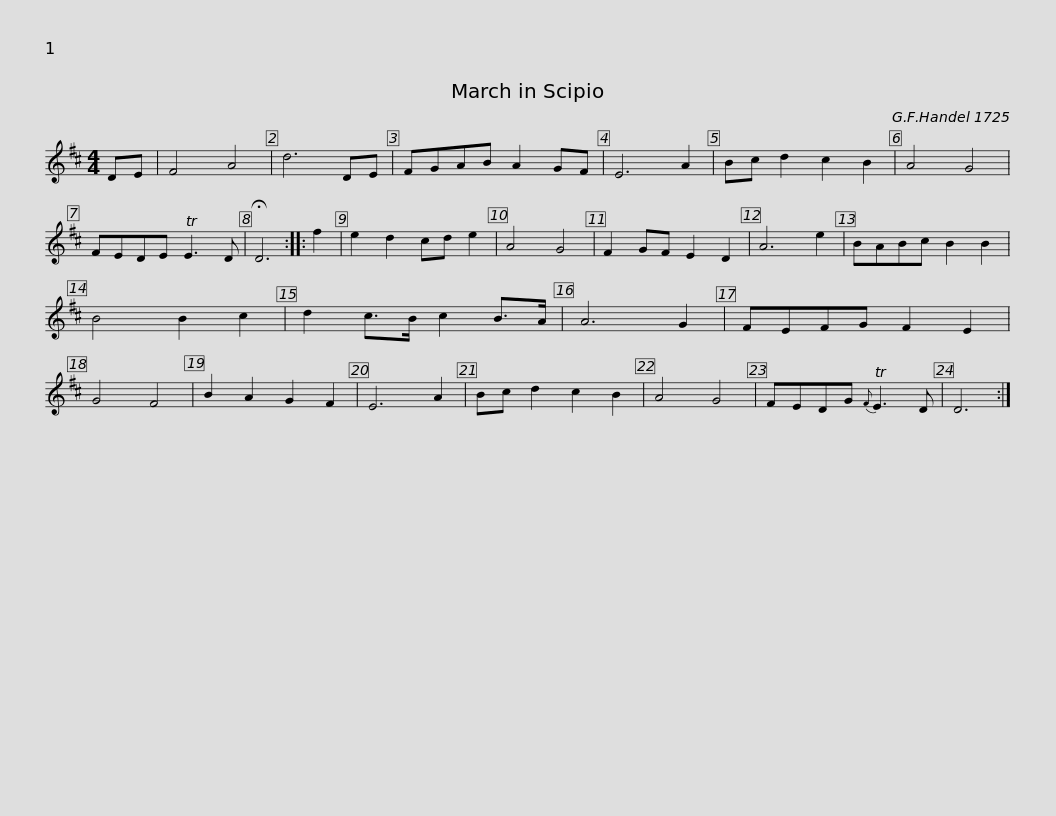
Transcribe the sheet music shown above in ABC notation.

X:1
L:1/8
M:4/4
I:linebreak $
K:D
V:1 treble
V:1
 DE | F4 A4 | d6 DE | FGAB A2 GF | E6 A2 | %5
 Bc d2 c2 B2 | A4 G4 | FEDE TE3 D | !fermata!D6 :: f2 |$ %10
 e2 d2 cd e2 | A4 G4 | F2 GF E2 D2 | A6 e2 | BABc B2 B2 | %15
 B4 B2 c2 | d2 c>B c2 B>A | A6 G2 | FEFG F2 E2 | G4 F4 |$ %20
 B2 A2 G2 F2 | E6 A2 | Bc d2 c2 B2 | A4 G4 | FEDG{F} TE3 D | %25
 D6 :| %26
